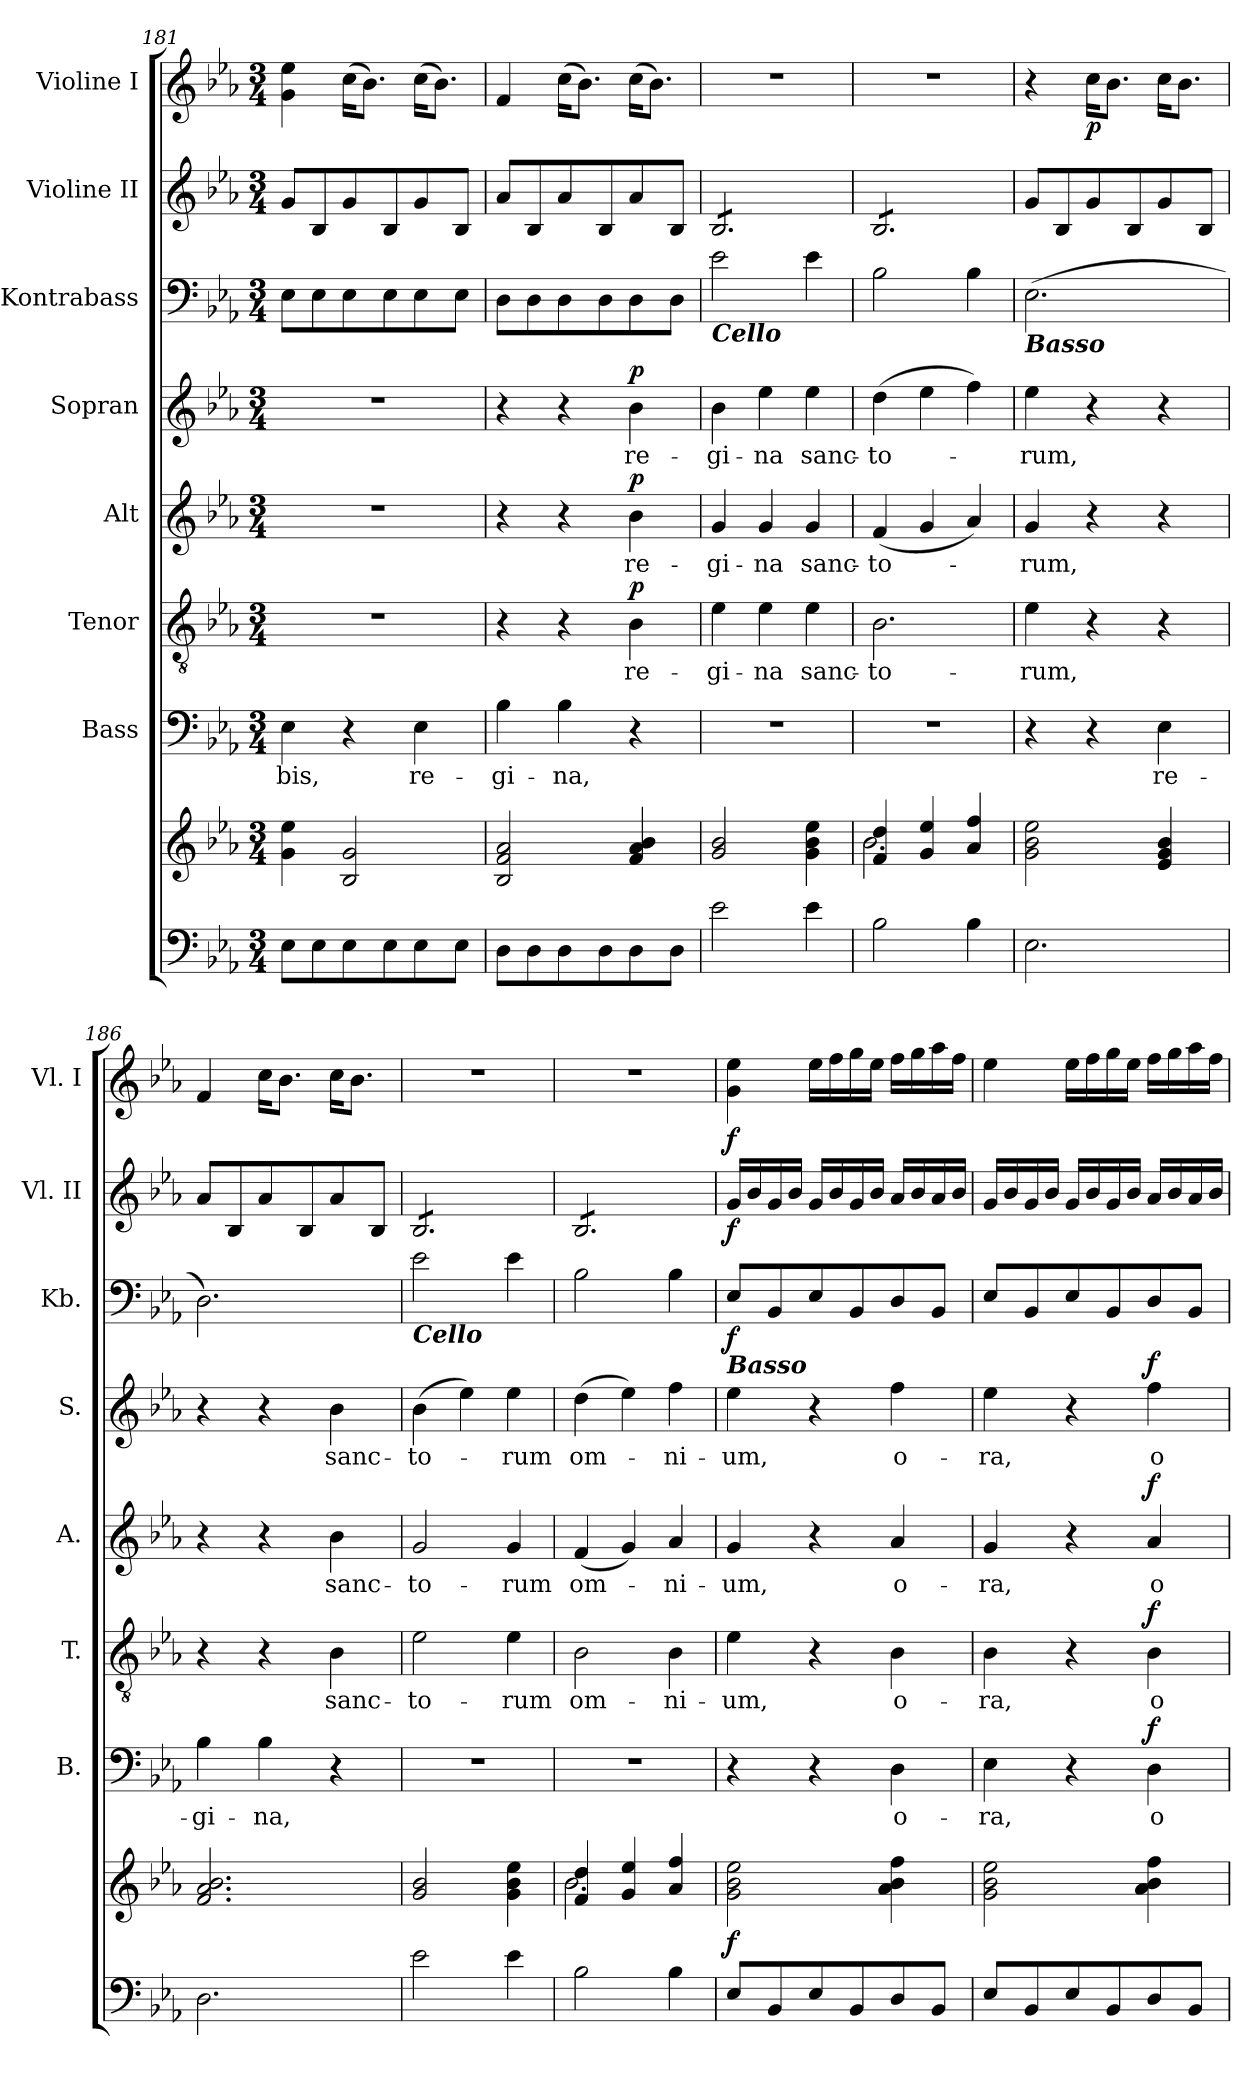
**kern	**kern	**dynam	**kern	**text	**dynam	**kern	**text	**dynam	**kern	**text	**dynam	**kern	**text	**dynam	**kern	**dynam	**kern	**dynam	**kern	**dynam
*part8	*part8	*part8	*part7	*part7	*part7	*part6	*part6	*part6	*part5	*part5	*part5	*part4	*part4	*part4	*part3	*part3	*part2	*part2	*part1	*part1
*staff9	*staff8	*staff8/9	*staff7	*staff7	*staff7	*staff6	*staff6	*staff6	*staff5	*staff5	*staff5	*staff4	*staff4	*staff4	*staff3	*staff3	*staff2	*staff2	*staff1	*staff1
*	*	*	*I"Bass	*	*	*I"Tenor	*	*	*I"Alt	*	*	*I"Sopran	*	*	*I"Kontrabass	*	*I"Violine II	*	*I"Violine I	*
*	*	*	*I'B.	*	*	*I'T.	*	*	*I'A.	*	*	*I'S.	*	*	*I'Kb.	*	*I'Vl. II	*	*I'Vl. I	*
*clefF4	*clefG2	*	*clefF4	*	*	*clefGv2	*	*	*clefG2	*	*	*clefG2	*	*	*clefF4	*	*clefG2	*	*clefG2	*
*	*	*	*	*	*	*	*	*	*	*	*	*	*	*	*ITrd7c12	*	*	*	*	*
*k[b-e-a-]	*k[b-e-a-]	*	*k[b-e-a-]	*	*	*k[b-e-a-]	*	*	*k[b-e-a-]	*	*	*k[b-e-a-]	*	*	*k[b-e-a-]	*	*k[b-e-a-]	*	*k[b-e-a-]	*
*E-:	*E-:	*	*E-:	*	*	*E-:	*	*	*E-:	*	*	*E-:	*	*	*E-:	*	*E-:	*	*E-:	*
*M3/4	*M3/4	*	*M3/4	*	*	*M3/4	*	*	*M3/4	*	*	*M3/4	*	*	*M3/4	*	*M3/4	*	*M3/4	*
=181	=181	=181	=181	=181	=181	=181	=181	=181	=181	=181	=181	=181	=181	=181	=181	=181	=181	=181	=181	=181
!	!	!	!	!LO:LY:b	!	!	!	!	!	!	!	!	!	!	!	!	!	!	!	!
8E-\L	4g\ 4ee-\	.	4E-\	-bis,	.	2.r	.	.	2.r	.	.	2.r	.	.	8EE-\L	.	8g/L	.	4g\ 4ee-\	.
8E-\	.	.	.	.	.	.	.	.	.	.	.	.	.	.	8EE-\	.	8B-/	.	.	.
8E-\	2B-/ 2g/	.	4r	.	.	.	.	.	.	.	.	.	.	.	8EE-\	.	8g/	.	(>16cc\KL	.
.	.	.	.	.	.	.	.	.	.	.	.	.	.	.	.	.	.	.	8.b-\J)	.
8E-\	.	.	.	.	.	.	.	.	.	.	.	.	.	.	8EE-\	.	8B-/	.	.	.
!	!	!	!	!LO:LY:b	!	!	!	!	!	!	!	!	!	!	!	!	!	!	!	!
8E-\	.	.	4E-\	re-	.	.	.	.	.	.	.	.	.	.	8EE-\	.	8g/	.	(>16cc\KL	.
.	.	.	.	.	.	.	.	.	.	.	.	.	.	.	.	.	.	.	8.b-\J)	.
8E-\J	.	.	.	.	.	.	.	.	.	.	.	.	.	.	8EE-\J	.	8B-/J	.	.	.
=182	=182	=182	=182	=182	=182	=182	=182	=182	=182	=182	=182	=182	=182	=182	=182	=182	=182	=182	=182	=182
!	!	!	!	!LO:LY:b	!	!	!	!	!	!	!	!	!	!	!	!	!	!	!	!
8D\L	2B-/ 2f/ 2a-/	.	4B-\	-gi-	.	4r	.	.	4r	.	.	4r	.	.	8DD\L	.	8a-/L	.	4f/	.
8D\	.	.	.	.	.	.	.	.	.	.	.	.	.	.	8DD\	.	8B-/	.	.	.
!	!	!	!	!LO:LY:b	!	!	!	!	!	!	!	!	!	!	!	!	!	!	!	!
8D\	.	.	4B-\	-na,	.	4r	.	.	4r	.	.	4r	.	.	8DD\	.	8a-/	.	(>16cc\KL	.
.	.	.	.	.	.	.	.	.	.	.	.	.	.	.	.	.	.	.	8.b-\J)	.
8D\	.	.	.	.	.	.	.	.	.	.	.	.	.	.	8DD\	.	8B-/	.	.	.
!	!	!	!	!	!	!	!LO:LY:b	!LO:DY:a	!	!LO:LY:b	!LO:DY:a	!	!LO:LY:b	!LO:DY:a	!	!	!	!	!	!
8D\	4f/ 4a-/ 4b-/	.	4r	.	.	4B-\	re-	p	4b-\	re-	p	4b-\	re-	p	8DD\	.	8a-/	.	(>16cc\KL	.
.	.	.	.	.	.	.	.	.	.	.	.	.	.	.	.	.	.	.	8.b-\J)	.
8D\J	.	.	.	.	.	.	.	.	.	.	.	.	.	.	8DD\J	.	8B-/J	.	.	.
=183	=183	=183	=183	=183	=183	=183	=183	=183	=183	=183	=183	=183	=183	=183	=183	=183	=183	=183	=183	=183
!	!	!	!	!	!	!	!	!	!	!	!	!	!	!	!LO:TX:b:Bi:t=Cello	!	!	!	!	!
!	!	!	!	!	!	!	!LO:LY:b	!	!	!LO:LY:b	!	!	!LO:LY:b	!	!	!	!	!	!	!
*	*	*	*	*	*	*	*	*	*	*	*	*	*	*	*	*	*tremolo	*	*	*
2e-\	2g/ 2b-/	.	2.r	.	.	4e-\	-gi-	.	4g/	-gi-	.	4b-\	-gi-	.	2E-\	.	8B-/L	.	2.r	.
.	.	.	.	.	.	.	.	.	.	.	.	.	.	.	.	.	8B-/	.	.	.
!	!	!	!	!	!	!	!LO:LY:b	!	!	!LO:LY:b	!	!	!LO:LY:b	!	!	!	!	!	!	!
.	.	.	.	.	.	4e-\	-na	.	4g/	-na	.	4ee-\	-na	.	.	.	8B-/	.	.	.
.	.	.	.	.	.	.	.	.	.	.	.	.	.	.	.	.	8B-/	.	.	.
!	!	!	!	!	!	!	!LO:LY:b	!	!	!LO:LY:b	!	!	!LO:LY:b	!	!	!	!	!	!	!
4e-\	4g\ 4b-\ 4ee-\	.	.	.	.	4e-\	sanc-	.	4g/	sanc-	.	4ee-\	sanc-	.	4E-\	.	8B-/	.	.	.
.	.	.	.	.	.	.	.	.	.	.	.	.	.	.	.	.	8B-/J	.	.	.
!!LO:PB:g=z
=184	=184	=184	=184	=184	=184	=184	=184	=184	=184	=184	=184	=184	=184	=184	=184	=184	=184	=184	=184	=184
*	*^	*	*	*	*	*	*	*	*	*	*	*	*	*	*	*	*	*	*	*
!	!	!	!	!	!	!	!	!LO:LY:b	!	!	!LO:LY:b	!	!	!LO:LY:b	!	!	!	!	!	!	!
2B-\	4f/ 4dd/	2.b-\	.	2.r	.	.	2.B-\	-to-	.	(<4f/	-to-	.	(>4dd\	-to-	.	2BB-\	.	8B-/L	.	2.r	.
.	.	.	.	.	.	.	.	.	.	.	.	.	.	.	.	.	.	8B-/	.	.	.
.	4g/ 4ee-/	.	.	.	.	.	.	.	.	4g/	.	.	4ee-\	.	.	.	.	8B-/	.	.	.
.	.	.	.	.	.	.	.	.	.	.	.	.	.	.	.	.	.	8B-/	.	.	.
4B-\	4a-/ 4ff/	.	.	.	.	.	.	.	.	4a-/)	.	.	4ff\)	.	.	4BB-\	.	8B-/	.	.	.
.	.	.	.	.	.	.	.	.	.	.	.	.	.	.	.	.	.	8B-/J	.	.	.
*	*	*	*	*	*	*	*	*	*	*	*	*	*	*	*	*	*	*Xtremolo	*	*	*
*	*v	*v	*	*	*	*	*	*	*	*	*	*	*	*	*	*	*	*	*	*	*
=185	=185	=185	=185	=185	=185	=185	=185	=185	=185	=185	=185	=185	=185	=185	=185	=185	=185	=185	=185	=185
!	!	!	!	!	!	!	!	!	!	!	!	!	!	!	!LO:TX:b:Bi:t=Basso	!	!	!	!	!
!	!	!	!	!	!	!	!LO:LY:b	!	!	!LO:LY:b	!	!	!LO:LY:b	!	!	!	!	!	!	!
2.E-\	2g\ 2b-\ 2ee-\	.	4r	.	.	4e-\	-rum,	.	4g/	-rum,	.	4ee-\	-rum,	.	(>2.EE-\	.	8g/L	.	4r	.
.	.	.	.	.	.	.	.	.	.	.	.	.	.	.	.	.	8B-/	.	.	.
!	!	!	!	!	!	!	!	!	!	!	!	!	!	!	!	!	!	!	!	!LO:DY:b
.	.	.	4r	.	.	4r	.	.	4r	.	.	4r	.	.	.	.	8g/	.	16cc\KL	p
.	.	.	.	.	.	.	.	.	.	.	.	.	.	.	.	.	.	.	8.b-\J	.
.	.	.	.	.	.	.	.	.	.	.	.	.	.	.	.	.	8B-/	.	.	.
!	!	!	!	!LO:LY:b	!	!	!	!	!	!	!	!	!	!	!	!	!	!	!	!
.	4e-/ 4g/ 4b-/	.	4E-\	re-	.	4r	.	.	4r	.	.	4r	.	.	.	.	8g/	.	16cc\KL	.
.	.	.	.	.	.	.	.	.	.	.	.	.	.	.	.	.	.	.	8.b-\J	.
.	.	.	.	.	.	.	.	.	.	.	.	.	.	.	.	.	8B-/J	.	.	.
=186	=186	=186	=186	=186	=186	=186	=186	=186	=186	=186	=186	=186	=186	=186	=186	=186	=186	=186	=186	=186
!	!	!	!	!LO:LY:b	!	!	!	!	!	!	!	!	!	!	!	!	!	!	!	!
2.D\	2.f/ 2.a-/ 2.b-/	.	4B-\	-gi-	.	4r	.	.	4r	.	.	4r	.	.	2.DD\)	.	8a-/L	.	4f/	.
.	.	.	.	.	.	.	.	.	.	.	.	.	.	.	.	.	8B-/	.	.	.
!	!	!	!	!LO:LY:b	!	!	!	!	!	!	!	!	!	!	!	!	!	!	!	!
.	.	.	4B-\	-na,	.	4r	.	.	4r	.	.	4r	.	.	.	.	8a-/	.	16cc\KL	.
.	.	.	.	.	.	.	.	.	.	.	.	.	.	.	.	.	.	.	8.b-\J	.
.	.	.	.	.	.	.	.	.	.	.	.	.	.	.	.	.	8B-/	.	.	.
!	!	!	!	!	!	!	!LO:LY:b	!	!	!LO:LY:b	!	!	!LO:LY:b	!	!	!	!	!	!	!
.	.	.	4r	.	.	4B-\	sanc-	.	4b-\	sanc-	.	4b-\	sanc-	.	.	.	8a-/	.	16cc\KL	.
.	.	.	.	.	.	.	.	.	.	.	.	.	.	.	.	.	.	.	8.b-\J	.
.	.	.	.	.	.	.	.	.	.	.	.	.	.	.	.	.	8B-/J	.	.	.
=187	=187	=187	=187	=187	=187	=187	=187	=187	=187	=187	=187	=187	=187	=187	=187	=187	=187	=187	=187	=187
!	!	!	!	!	!	!	!	!	!	!	!	!	!	!	!LO:TX:b:Bi:t=Cello	!	!	!	!	!
!	!	!	!	!	!	!	!LO:LY:b	!	!	!LO:LY:b	!	!	!LO:LY:b	!	!	!	!	!	!	!
*	*	*	*	*	*	*	*	*	*	*	*	*	*	*	*	*	*tremolo	*	*	*
2e-\	2g/ 2b-/	.	2.r	.	.	2e-\	-to-	.	2g/	-to-	.	(>4b-\	-to-	.	2E-\	.	8B-/L	.	2.r	.
.	.	.	.	.	.	.	.	.	.	.	.	.	.	.	.	.	8B-/	.	.	.
.	.	.	.	.	.	.	.	.	.	.	.	4ee-\)	.	.	.	.	8B-/	.	.	.
.	.	.	.	.	.	.	.	.	.	.	.	.	.	.	.	.	8B-/	.	.	.
!	!	!	!	!	!	!	!LO:LY:b	!	!	!LO:LY:b	!	!	!LO:LY:b	!	!	!	!	!	!	!
4e-\	4g\ 4b-\ 4ee-\	.	.	.	.	4e-\	-rum	.	4g/	-rum	.	4ee-\	-rum	.	4E-\	.	8B-/	.	.	.
.	.	.	.	.	.	.	.	.	.	.	.	.	.	.	.	.	8B-/J	.	.	.
=188	=188	=188	=188	=188	=188	=188	=188	=188	=188	=188	=188	=188	=188	=188	=188	=188	=188	=188	=188	=188
*	*^	*	*	*	*	*	*	*	*	*	*	*	*	*	*	*	*	*	*	*
!	!	!	!	!	!	!	!	!LO:LY:b	!	!	!LO:LY:b	!	!	!LO:LY:b	!	!	!	!	!	!	!
2B-\	4f/ 4dd/	2.b-\	.	2.r	.	.	2B-\	om-	.	(<4f/	om-	.	(>4dd\	om-	.	2BB-\	.	8B-/L	.	2.r	.
.	.	.	.	.	.	.	.	.	.	.	.	.	.	.	.	.	.	8B-/	.	.	.
.	4g/ 4ee-/	.	.	.	.	.	.	.	.	4g/)	.	.	4ee-\)	.	.	.	.	8B-/	.	.	.
.	.	.	.	.	.	.	.	.	.	.	.	.	.	.	.	.	.	8B-/	.	.	.
!	!	!	!	!	!	!	!	!LO:LY:b	!	!	!LO:LY:b	!	!	!LO:LY:b	!	!	!	!	!	!	!
4B-\	4a-/ 4ff/	.	.	.	.	.	4B-\	-ni-	.	4a-/	-ni-	.	4ff\	-ni-	.	4BB-\	.	8B-/	.	.	.
.	.	.	.	.	.	.	.	.	.	.	.	.	.	.	.	.	.	8B-/J	.	.	.
*	*	*	*	*	*	*	*	*	*	*	*	*	*	*	*	*	*	*Xtremolo	*	*	*
*	*v	*v	*	*	*	*	*	*	*	*	*	*	*	*	*	*	*	*	*	*	*
=189	=189	=189	=189	=189	=189	=189	=189	=189	=189	=189	=189	=189	=189	=189	=189	=189	=189	=189	=189	=189
!	!	!	!	!	!	!	!	!	!	!	!	!	!	!	!LO:TX:b:Bi:t=Basso	!	!	!	!	!
!	!	!LO:DY:a=2	!	!	!	!	!LO:LY:b	!	!	!LO:LY:b	!	!	!LO:LY:b	!	!	!LO:DY:b	!	!LO:DY:b	!	!LO:DY:b
8E-/L	2g\ 2b-\ 2ee-\	f	4r	.	.	4e-\	-um,	.	4g/	-um,	.	4ee-\	-um,	.	8EE-/L	f	16g/LL	f	4g\ 4ee-\	f
.	.	.	.	.	.	.	.	.	.	.	.	.	.	.	.	.	16b-/	.	.	.
8BB-/	.	.	.	.	.	.	.	.	.	.	.	.	.	.	8BBB-/	.	16g/	.	.	.
.	.	.	.	.	.	.	.	.	.	.	.	.	.	.	.	.	16b-/JJ	.	.	.
8E-/	.	.	4r	.	.	4r	.	.	4r	.	.	4r	.	.	8EE-/	.	16g/LL	.	16ee-\LL	.
.	.	.	.	.	.	.	.	.	.	.	.	.	.	.	.	.	16b-/	.	16ff\	.
8BB-/	.	.	.	.	.	.	.	.	.	.	.	.	.	.	8BBB-/	.	16g/	.	16gg\	.
.	.	.	.	.	.	.	.	.	.	.	.	.	.	.	.	.	16b-/JJ	.	16ee-\JJ	.
!	!	!	!	!LO:LY:b	!	!	!LO:LY:b	!	!	!LO:LY:b	!	!	!LO:LY:b	!	!	!	!	!	!	!
8D/	4a-\ 4b-\ 4ff\	.	4D\	o-	.	4B-\	o-	.	4a-/	o-	.	4ff\	o-	.	8DD/	.	16a-/LL	.	16ff\LL	.
.	.	.	.	.	.	.	.	.	.	.	.	.	.	.	.	.	16b-/	.	16gg\	.
8BB-/J	.	.	.	.	.	.	.	.	.	.	.	.	.	.	8BBB-/J	.	16a-/	.	16aa-\	.
.	.	.	.	.	.	.	.	.	.	.	.	.	.	.	.	.	16b-/JJ	.	16ff\JJ	.
=190	=190	=190	=190	=190	=190	=190	=190	=190	=190	=190	=190	=190	=190	=190	=190	=190	=190	=190	=190	=190
!	!	!	!	!LO:LY:b	!	!	!LO:LY:b	!	!	!LO:LY:b	!	!	!LO:LY:b	!	!	!	!	!	!	!
8E-/L	2g\ 2b-\ 2ee-\	.	4E-\	-ra,	.	4B-\	-ra,	.	4g/	-ra,	.	4ee-\	-ra,	.	8EE-/L	.	16g/LL	.	4ee-\	.
.	.	.	.	.	.	.	.	.	.	.	.	.	.	.	.	.	16b-/	.	.	.
8BB-/	.	.	.	.	.	.	.	.	.	.	.	.	.	.	8BBB-/	.	16g/	.	.	.
.	.	.	.	.	.	.	.	.	.	.	.	.	.	.	.	.	16b-/JJ	.	.	.
8E-/	.	.	4r	.	.	4r	.	.	4r	.	.	4r	.	.	8EE-/	.	16g/LL	.	16ee-\LL	.
.	.	.	.	.	.	.	.	.	.	.	.	.	.	.	.	.	16b-/	.	16ff\	.
8BB-/	.	.	.	.	.	.	.	.	.	.	.	.	.	.	8BBB-/	.	16g/	.	16gg\	.
.	.	.	.	.	.	.	.	.	.	.	.	.	.	.	.	.	16b-/JJ	.	16ee-\JJ	.
!	!	!	!	!LO:LY:b	!LO:DY:a	!	!LO:LY:b	!LO:DY:a	!	!LO:LY:b	!LO:DY:a	!	!LO:LY:b	!LO:DY:a	!	!	!	!	!	!
8D/	4a-\ 4b-\ 4ff\	.	4D\	o-	f	4B-\	o-	f	4a-/	o-	f	4ff\	o-	f	8DD/	.	16a-/LL	.	16ff\LL	.
.	.	.	.	.	.	.	.	.	.	.	.	.	.	.	.	.	16b-/	.	16gg\	.
8BB-/J	.	.	.	.	.	.	.	.	.	.	.	.	.	.	8BBB-/J	.	16a-/	.	16aa-\	.
.	.	.	.	.	.	.	.	.	.	.	.	.	.	.	.	.	16b-/JJ	.	16ff\JJ	.
=	=	=	=	=	=	=	=	=	=	=	=	=	=	=	=	=	=	=	=	=
*-	*-	*-	*-	*-	*-	*-	*-	*-	*-	*-	*-	*-	*-	*-	*-	*-	*-	*-	*-	*-
